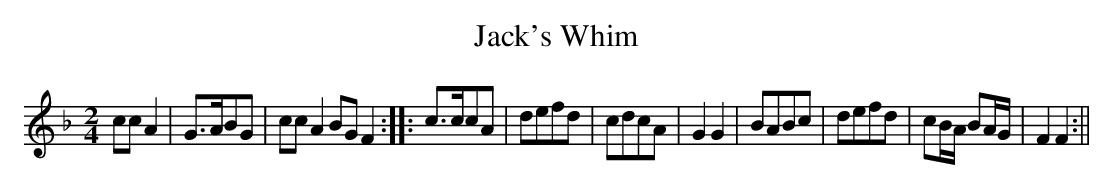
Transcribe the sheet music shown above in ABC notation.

X:1
T:Jack's Whim
M:2/4
L:1/8
K:F
cc A2|G>ABG|cc A2 BG F2::c>ccA|defd|cdcA|G2G2|BABc|defd|cB/A/ BA/G/|F2F2:||
